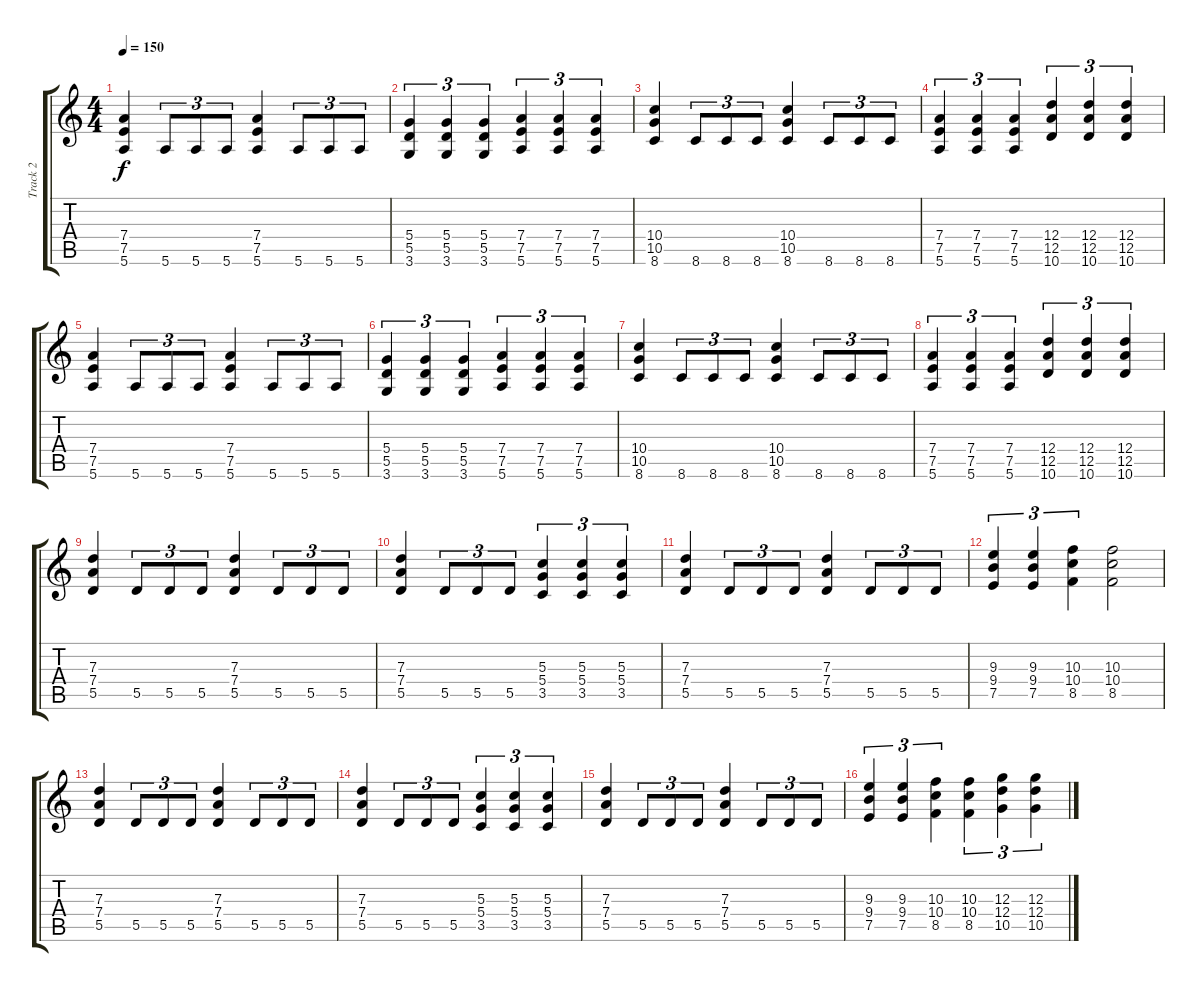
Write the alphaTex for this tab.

\track ("Track 2" "Track 2") {instrument distortionguitar}
\staff {score tabs}
\tuning (E4 B3 G3 D3 A2 E2) {hide}
\ts (4 4)
\tempo 150
\clef g2
\ks c
(7.4 7.5 5.6).4{dy f} 5.6.8{tu (3 2)} 5.6.8{tu (3 2)} 5.6.8{tu (3 2)} (7.4 7.5 5.6).4 5.6.8{tu (3 2)} 5.6.8{tu (3 2)} 5.6.8{tu (3 2)} |
(5.4 5.5 3.6).4{tu (3 2)} (5.4 5.5 3.6).4{tu (3 2)} (5.4 5.5 3.6).4{tu (3 2)} (7.4 7.5 5.6).4{tu (3 2)} (7.4 7.5 5.6).4{tu (3 2)} (7.4 7.5 5.6).4{tu (3 2)} |
(10.4 10.5 8.6).4 8.6.8{tu (3 2)} 8.6.8{tu (3 2)} 8.6.8{tu (3 2)} (10.4 10.5 8.6).4 8.6.8{tu (3 2)} 8.6.8{tu (3 2)} 8.6.8{tu (3 2)} |
(7.4 7.5 5.6).4{tu (3 2)} (7.4 7.5 5.6).4{tu (3 2)} (7.4 7.5 5.6).4{tu (3 2)} (12.4 12.5 10.6).4{tu (3 2)} (12.4 12.5 10.6).4{tu (3 2)} (12.4 12.5 10.6).4{tu (3 2)} |
(7.4 7.5 5.6).4 5.6.8{tu (3 2)} 5.6.8{tu (3 2)} 5.6.8{tu (3 2)} (7.4 7.5 5.6).4 5.6.8{tu (3 2)} 5.6.8{tu (3 2)} 5.6.8{tu (3 2)} |
(5.4 5.5 3.6).4{tu (3 2)} (5.4 5.5 3.6).4{tu (3 2)} (5.4 5.5 3.6).4{tu (3 2)} (7.4 7.5 5.6).4{tu (3 2)} (7.4 7.5 5.6).4{tu (3 2)} (7.4 7.5 5.6).4{tu (3 2)} |
(10.4 10.5 8.6).4 8.6.8{tu (3 2)} 8.6.8{tu (3 2)} 8.6.8{tu (3 2)} (10.4 10.5 8.6).4 8.6.8{tu (3 2)} 8.6.8{tu (3 2)} 8.6.8{tu (3 2)} |
(7.4 7.5 5.6).4{tu (3 2)} (7.4 7.5 5.6).4{tu (3 2)} (7.4 7.5 5.6).4{tu (3 2)} (12.4 12.5 10.6).4{tu (3 2)} (12.4 12.5 10.6).4{tu (3 2)} (12.4 12.5 10.6).4{tu (3 2)} |
(7.3 7.4 5.5).4 5.5.8{tu (3 2)} 5.5.8{tu (3 2)} 5.5.8{tu (3 2)} (7.3 7.4 5.5).4 5.5.8{tu (3 2)} 5.5.8{tu (3 2)} 5.5.8{tu (3 2)} |
(7.3 7.4 5.5).4 5.5.8{tu (3 2)} 5.5.8{tu (3 2)} 5.5.8{tu (3 2)} (5.3 5.4 3.5).4{tu (3 2)} (5.3 5.4 3.5).4{tu (3 2)} (5.3 5.4 3.5).4{tu (3 2)} |
(7.3 7.4 5.5).4 5.5.8{tu (3 2)} 5.5.8{tu (3 2)} 5.5.8{tu (3 2)} (7.3 7.4 5.5).4 5.5.8{tu (3 2)} 5.5.8{tu (3 2)} 5.5.8{tu (3 2)} |
(9.3 9.4 7.5).4{tu (3 2)} (9.3 9.4 7.5).4{tu (3 2)} (10.3 10.4 8.5).4{tu (3 2)} (10.3 10.4 8.5).2 |
(7.3 7.4 5.5).4 5.5.8{tu (3 2)} 5.5.8{tu (3 2)} 5.5.8{tu (3 2)} (7.3 7.4 5.5).4 5.5.8{tu (3 2)} 5.5.8{tu (3 2)} 5.5.8{tu (3 2)} |
(7.3 7.4 5.5).4 5.5.8{tu (3 2)} 5.5.8{tu (3 2)} 5.5.8{tu (3 2)} (5.3 5.4 3.5).4{tu (3 2)} (5.3 5.4 3.5).4{tu (3 2)} (5.3 5.4 3.5).4{tu (3 2)} |
(7.3 7.4 5.5).4 5.5.8{tu (3 2)} 5.5.8{tu (3 2)} 5.5.8{tu (3 2)} (7.3 7.4 5.5).4 5.5.8{tu (3 2)} 5.5.8{tu (3 2)} 5.5.8{tu (3 2)} |
(9.3 9.4 7.5).4{tu (3 2)} (9.3 9.4 7.5).4{tu (3 2)} (10.3 10.4 8.5).4{tu (3 2)} (10.3 10.4 8.5).4{tu (3 2)} (12.3 12.4 10.5).4{tu (3 2)} (12.3 12.4 10.5).4{tu (3 2)}
